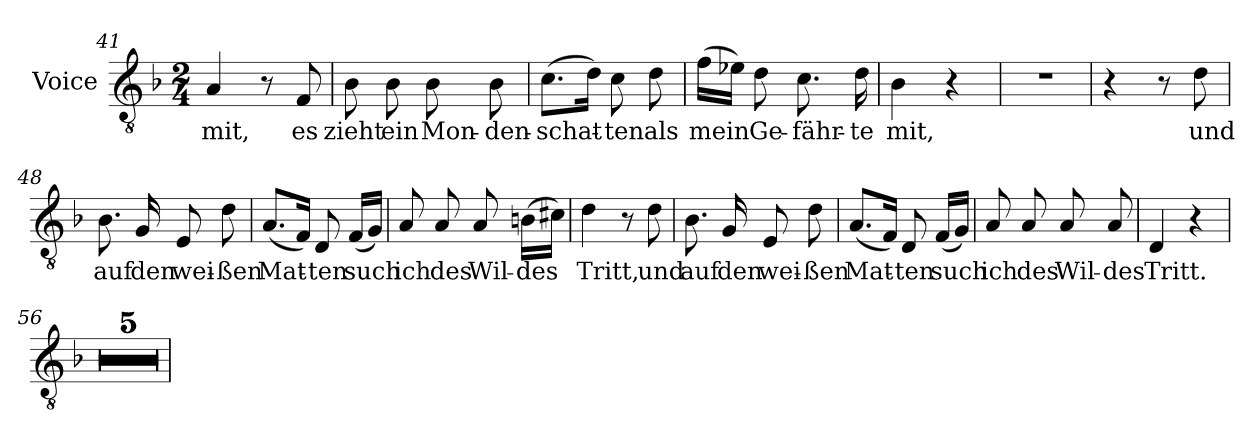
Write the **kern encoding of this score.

**kern	**text
*part1	*part1
*staff1	*staff1
*I"Voice	*
*clefGv2	*
*ITrd7c12	*
*k[b-]	*
*F:	*
*M2/4	*
=41	=41
!	!LO:LY:b:color=#000000
4AAi/	mit,
8r	.
!	!LO:LY:b:color=#000000
8FFi/	es
=42	=42
!	!LO:LY:b:color=#000000
8BB-i\	zieht
!	!LO:LY:b:color=#000000
8BB-i\	ein
!	!LO:LY:b:color=#000000
8BB-i\	Mon-
!	!LO:LY:b:color=#000000
8BB-i\	-den-
=43	=43
!	!LO:LY:b:color=#000000
(8.Ci\L	-schat-
16Di\Jk)	.
!	!LO:LY:b:color=#000000
8Ci\	-ten
!	!LO:LY:b:color=#000000
8Di\	als
=44	=44
!	!LO:LY:b:color=#000000
(16Fi\LL	mein
16E-Xi\JJ)	.
!	!LO:LY:b:color=#000000
8Di\	Ge-
!	!LO:LY:b:color=#000000
8.Ci\	-fähr-
!	!LO:LY:b:color=#000000
16Di\	-te
=45	=45
!	!LO:LY:b:color=#000000
4BB-i\	mit,
4r	.
=46	=46
!LO:N:vis=1	!
2r	.
=47	=47
4r	.
8r	.
!	!LO:LY:b:color=#000000
8Di\	und
!!LO:LB:g=z
=48	=48
!	!LO:LY:b:color=#000000
8.BB-i\	auf
!	!LO:LY:b:color=#000000
16GGi/	den
!	!LO:LY:b:color=#000000
8EEi/	wei-
!	!LO:LY:b:color=#000000
8Di\	-ßen
=49	=49
!	!LO:LY:b:color=#000000
(8.AAi/L	Mat-
16FFi/Jk)	.
!	!LO:LY:b:color=#000000
8DDi/	-ten
!	!LO:LY:b:color=#000000
(16FFi/LL	such
16GGi/JJ)	.
=50	=50
!	!LO:LY:b:color=#000000
8AAi/	ich
!	!LO:LY:b:color=#000000
8AAi/	des
!	!LO:LY:b:color=#000000
8AAi/	Wil-
!	!LO:LY:b:color=#000000
(16BBni\LL	-des
16C#Xi\JJ)	.
=51	=51
!	!LO:LY:b:color=#000000
4Di\	Tritt,
8r	.
!	!LO:LY:b:color=#000000
8Di\	und
=52	=52
!	!LO:LY:b:color=#000000
8.BB-i\	auf
!	!LO:LY:b:color=#000000
16GGi/	den
!	!LO:LY:b:color=#000000
8EEi/	wei-
!	!LO:LY:b:color=#000000
8Di\	-ßen
=53	=53
!	!LO:LY:b:color=#000000
(8.AAi/L	Mat-
16FFi/Jk)	.
!	!LO:LY:b:color=#000000
8DDi/	-ten
!	!LO:LY:b:color=#000000
(16FFi/LL	such
16GGi/JJ)	.
=54	=54
!	!LO:LY:b:color=#000000
8AAi/	ich
!	!LO:LY:b:color=#000000
8AAi/	des
!	!LO:LY:b:color=#000000
8AAi/	Wil-
!	!LO:LY:b:color=#000000
8AAi/	-des
=55	=55
!	!LO:LY:b:color=#000000
4DDi/	Tritt.
4r	.
!!LO:LB:g=z
=56	=56
!LO:N:vis=1	!
2r	.
=57	=57
!LO:N:vis=1	!
2r	.
=58	=58
!LO:N:vis=1	!
2r	.
=59	=59
!LO:N:vis=1	!
2r	.
=60	=60
!LO:N:vis=1	!
2r	.
=	=
*-	*-
